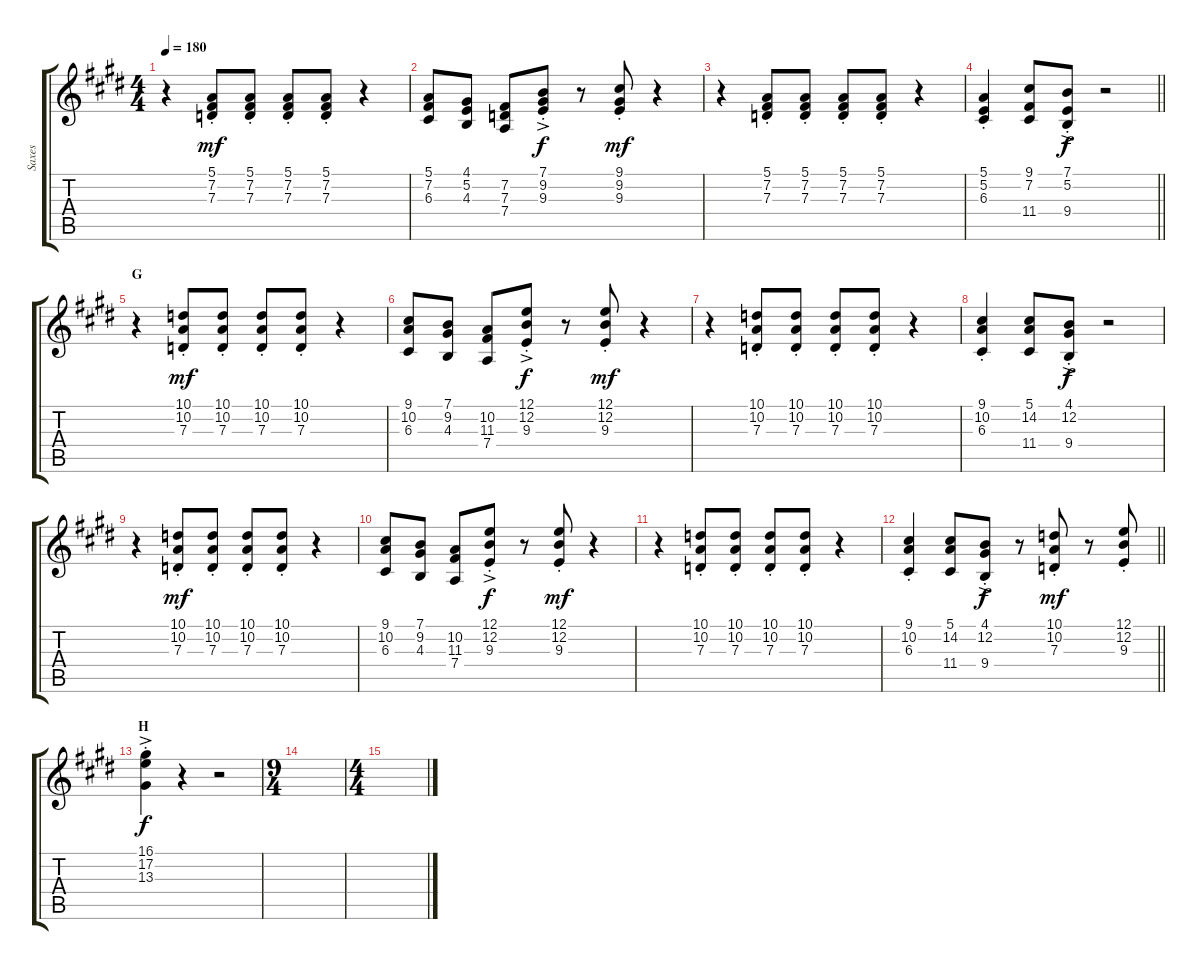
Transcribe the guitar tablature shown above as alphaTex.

\track ("Saxes" "Saxes") {instrument baritonesax bank 255}
\staff {score tabs}
\tuning (E4 B3 G3 D3 A2 E2) {hide}
\ts (4 4)
\tempo 180
\clef g2
\ks e
r.4{dy f} (5.1{st} 7.2{st} 7.3{st}).8{dy mf} (5.1{st} 7.2{st} 7.3{st}).8 (5.1{st} 7.2{st} 7.3{st}).8 (5.1{st} 7.2{st} 7.3{st}).8 r.4 |
(5.1 7.2 6.3).8 (4.1 5.2 4.3).8 (7.2 7.3 7.4).8 (7.1{ac st} 9.2{ac st} 9.3{ac st}).8{dy f} r.8 (9.1{st} 9.2{st} 9.3{st}).8{dy mf} r.4 |
r.4 (5.1{st} 7.2{st} 7.3{st}).8 (5.1{st} 7.2{st} 7.3{st}).8 (5.1{st} 7.2{st} 7.3{st}).8 (5.1{st} 7.2{st} 7.3{st}).8 r.4 |
\barLineRight lightlight
(5.1{st} 5.2{st} 6.3{st}).4 (9.1 7.2 11.4).8 (7.1{ac st} 5.2{ac st} 9.4{ac st}).8{dy f} r.2 |
\section ("" "G")
r.4 (10.1{st} 10.2{st} 7.3{st}).8{dy mf} (10.1{st} 10.2{st} 7.3{st}).8 (10.1{st} 10.2{st} 7.3{st}).8 (10.1{st} 10.2{st} 7.3{st}).8 r.4 |
(9.1 10.2 6.3).8 (7.1 9.2 4.3).8 (10.2 11.3 7.4).8 (12.1{ac st} 12.2{ac st} 9.3{ac st}).8{dy f} r.8 (12.1{st} 12.2{st} 9.3{st}).8{dy mf} r.4 |
r.4 (10.1{st} 10.2{st} 7.3{st}).8 (10.1{st} 10.2{st} 7.3{st}).8 (10.1{st} 10.2{st} 7.3{st}).8 (10.1{st} 10.2{st} 7.3{st}).8 r.4 |
(9.1{st} 10.2{st} 6.3{st}).4 (5.1 14.2 11.4).8 (4.1{ac st} 12.2{ac st} 9.4{ac st}).8{dy f} r.2 |
r.4 (10.1{st} 10.2{st} 7.3{st}).8{dy mf} (10.1{st} 10.2{st} 7.3{st}).8 (10.1{st} 10.2{st} 7.3{st}).8 (10.1{st} 10.2{st} 7.3{st}).8 r.4 |
(9.1 10.2 6.3).8 (7.1 9.2 4.3).8 (10.2 11.3 7.4).8 (12.1{ac st} 12.2{ac st} 9.3{ac st}).8{dy f} r.8 (12.1{st} 12.2{st} 9.3{st}).8{dy mf} r.4 |
r.4 (10.1{st} 10.2{st} 7.3{st}).8 (10.1{st} 10.2{st} 7.3{st}).8 (10.1{st} 10.2{st} 7.3{st}).8 (10.1{st} 10.2{st} 7.3{st}).8 r.4 |
\barLineRight lightlight
(9.1{st} 10.2{st} 6.3{st}).4 (5.1 14.2 11.4).8 (4.1{ac st} 12.2{ac st} 9.4{ac st}).8{dy f} r.8 (10.1{st} 10.2{st} 7.3{st}).8{dy mf} r.8 (12.1{st} 12.2{st} 9.3{st}).8 |
\section ("" "H")
(16.1{ac st} 17.2{ac st} 13.3{ac st}).4{dy f} r.4 r.2 |
\ts (9 4)
|
\ts (4 4)
